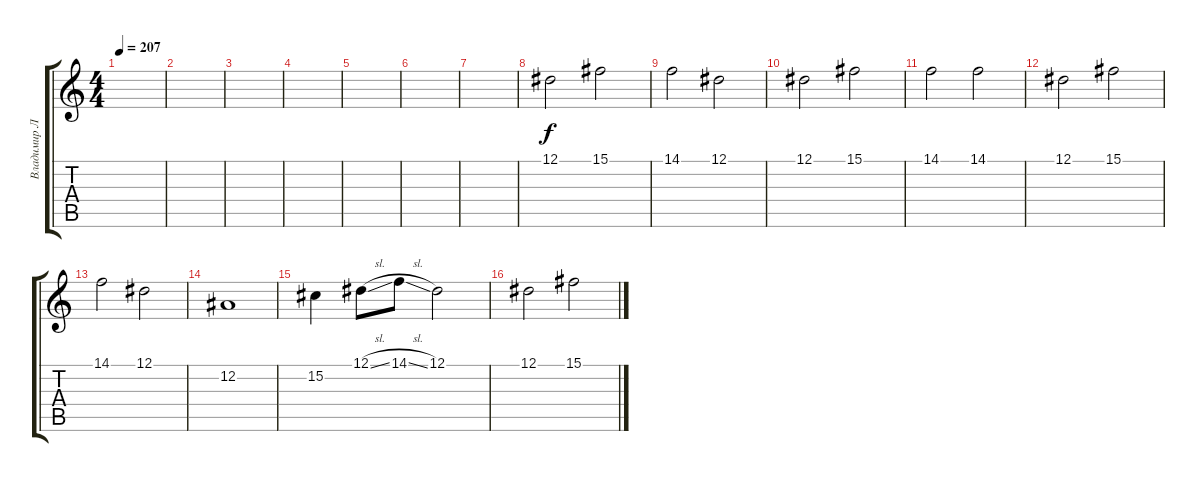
\track ("Владимир Лазерсон/Доп. Гитары" "Владимир Л") {instrument bagpipe}
\staff {score tabs}
\tuning (Eb4 Bb3 Gb3 Db3 Ab2 Eb2) {hide}
\ts (4 4)
\tempo 207
\clef g2
\ks c
|
|
|
|
|
|
|
12.1.2{dy f volume 8 instrument bagpipe} 15.1.2 |
14.1.2 12.1.2 |
12.1.2 15.1.2 |
14.1.2 14.1.2 |
12.1.2 15.1.2 |
14.1.2 12.1.2 |
12.2.1 |
15.2.4 12.1{sl}.8 14.1{sl}.8 12.1.2 |
12.1.2 15.1.2
